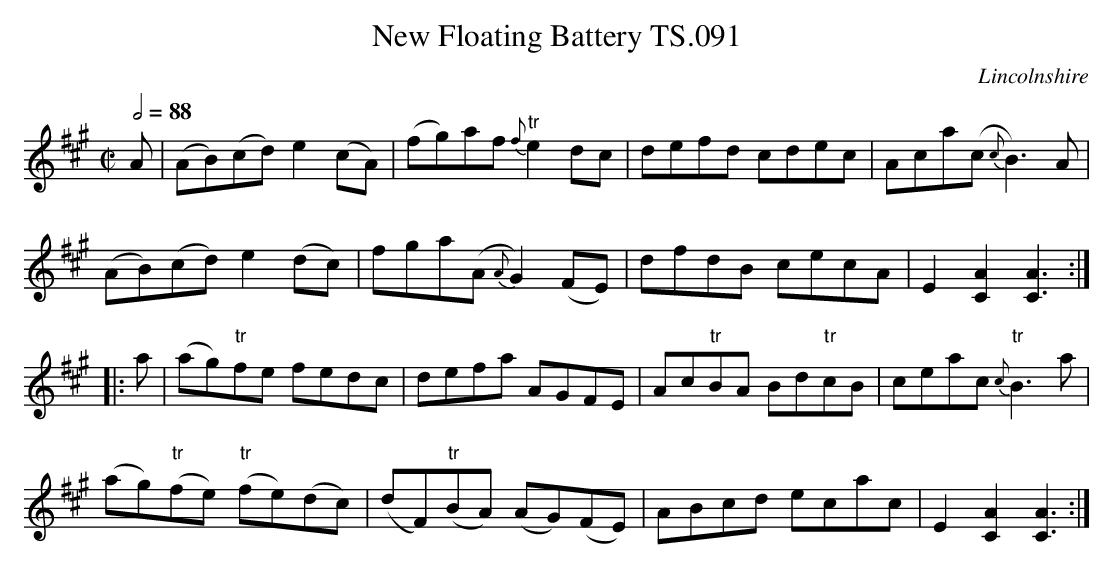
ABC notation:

X:1
T:New Floating Battery TS.091
L:1/8
M:C|
O:Lincolnshire
Q:1/2=88
K:A
A|(AB)(cd) e2(cA)|(fg)af {f}"tr"e2 dc|defd cdec|Aca(c{c}B3)A|!
(AB)(cd)e2 (dc)|fga(A {A}G2) (FE)|dfdB cecA|E2[A2C2][A3C3]:|!
|:a|(ag)"tr"fe fedc|defa AGFE|Ac"tr"BA Bd"tr"cB|ceac{c}"tr"B3a|!
(ag)"tr"(fe) "tr"(fe)(dc)|(dF)"tr"(BA) (AG)(FE)|ABcd ecac|E2[A2C2][A3C3]:|]
